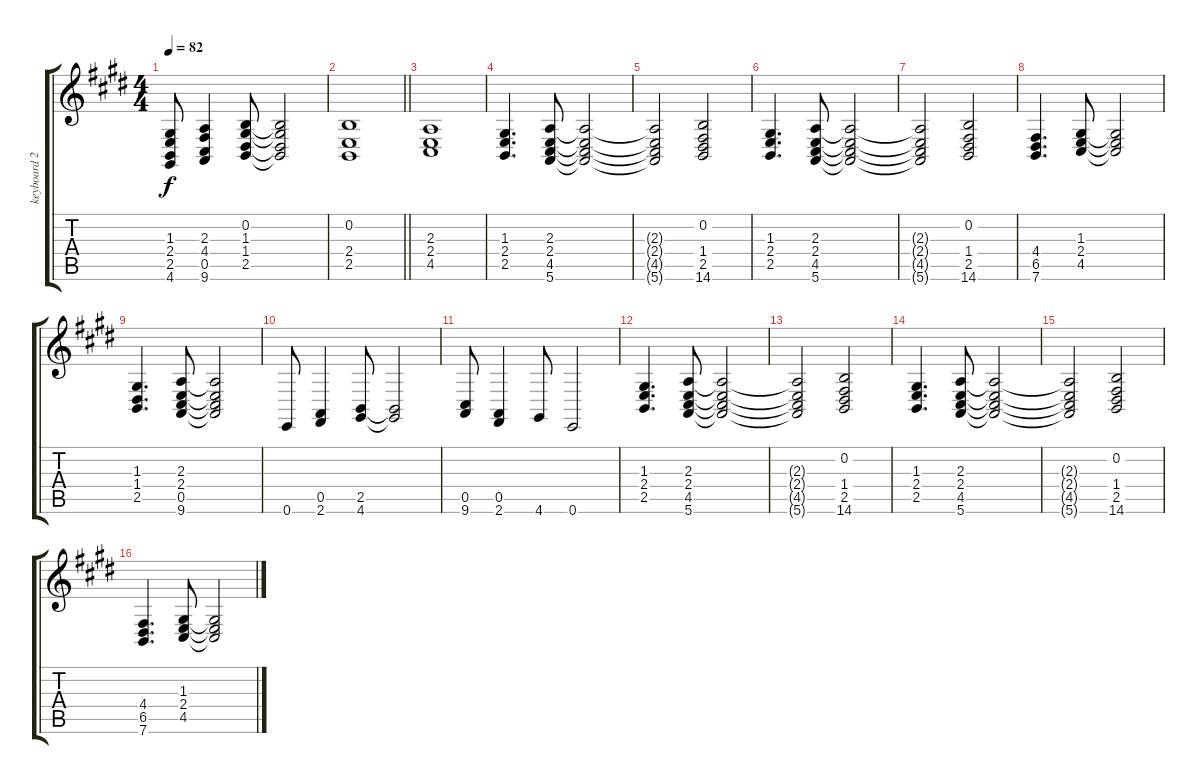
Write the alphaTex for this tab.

\track ("keyboard 2 3" "keyboard 2") {instrument stringensemble2}
\staff {score tabs}
\tuning (E4 B3 G3 D3 A2 E2) {hide}
\ts (4 4)
\tempo 82
\clef g2
\ks e
(1.3 2.4 2.5 4.6).8{dy f} (2.3 4.4 0.5 9.6).4 (0.2 1.3 1.4 2.5).8 (0.2{t} 1.3{t} 1.4{t} 2.5{t}).2 |
\barLineRight lightlight
(0.2 2.4 2.5).1 |
(2.3 2.4 4.5).1 |
(1.3 2.4 2.5).4{d} (2.3 2.4 4.5 5.6).8 (2.3{t} 2.4{t} 4.5{t} 5.6{t}).2 |
(2.3{t} 2.4{t} 4.5{t} 5.6{t}).2 (0.2 1.4 2.5 14.6).2 |
(1.3 2.4 2.5).4{d} (2.3 2.4 4.5 5.6).8 (2.3{t} 2.4{t} 4.5{t} 5.6{t}).2 |
(2.3{t} 2.4{t} 4.5{t} 5.6{t}).2 (0.2 1.4 2.5 14.6).2 |
(4.4 6.5 7.6).4{d} (1.3 2.4 4.5).8 (1.3{t} 2.4{t} 4.5{t}).2 |
(1.3 1.4 2.5).4{d} (2.3 2.4 0.5 9.6).8 (2.3{t} 2.4{t} 0.5{t} 9.6{t}).2 |
0.6.8 (0.5 2.6).4 (2.5 4.6).8 (2.5{t} 4.6{t}).2 |
(0.5 9.6).8 (0.5 2.6).4 4.6.8 0.6.2 |
(1.3 2.4 2.5).4{d} (2.3 2.4 4.5 5.6).8 (2.3{t} 2.4{t} 4.5{t} 5.6{t}).2 |
(2.3{t} 2.4{t} 4.5{t} 5.6{t}).2 (0.2 1.4 2.5 14.6).2 |
(1.3 2.4 2.5).4{d} (2.3 2.4 4.5 5.6).8 (2.3{t} 2.4{t} 4.5{t} 5.6{t}).2 |
(2.3{t} 2.4{t} 4.5{t} 5.6{t}).2 (0.2 1.4 2.5 14.6).2 |
(4.4 6.5 7.6).4{d} (1.3 2.4 4.5).8 (1.3{t} 2.4{t} 4.5{t}).2
